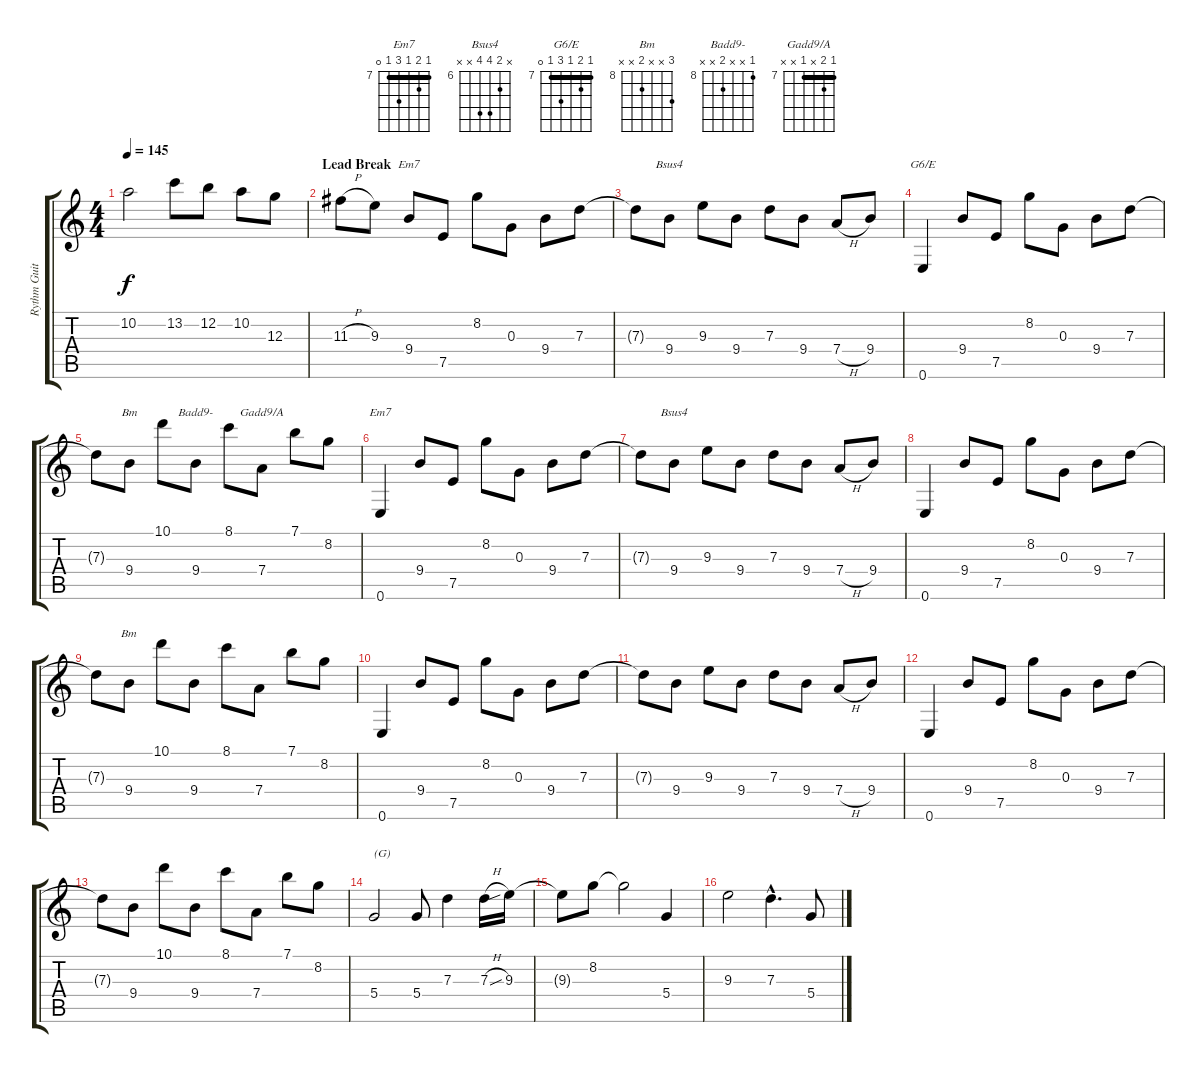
\track ("Rythm Guitar 2" "Rythm Guit") {instrument acousticguitarsteel}
\staff {score tabs}
\tuning (E4 B3 G3 D3 A2 E2) {hide}
\chord ("Em7" 7 8 7 9 7 x) {firstfret 7 barre 7}
\chord ("Bsus4" x 7 9 9 x x) {firstfret 7}
\chord ("G6/E" 7 8 7 9 7 0) {firstfret 7 barre 7}
\chord ("Bm" 10 x x 9 x x) {firstfret 9}
\chord ("Badd9-" 8 x x 9 x x) {firstfret 8}
\chord ("Gadd9/A" 7 8 x 7 x x) {firstfret 7 barre 7}
\chord ("Em7" 7 8 7 9 7 0) {firstfret 7 barre 7}
\chord ("Bsus4" x 7 9 9 x x) {firstfret 6}
\chord ("Bm" 10 x x 9 x x) {firstfret 8}
\ts (4 4)
\tempo 145
\clef g2
\ks c
10.2{t}.2{dy f} 13.2.8 12.2.8 10.2.8 12.3.8 |
\section ("" "Lead Break")
11.3{h}.8 9.3.8 9.4.8{ch "Em7"} 7.5.8 8.2.8 0.3.8 9.4.8 7.3.8 |
7.3{t}.8 9.4.8{ch "Bsus4"} 9.3.8 9.4.8 7.3.8 9.4.8 7.4{h}.8 9.4.8 |
0.6.4{ch "G6/E"} 9.4.8 7.5.8 8.2.8 0.3.8 9.4.8 7.3.8 |
7.3{t}.8 9.4.8{ch "Bm"} 10.1.8 9.4.8{ch "Badd9-"} 8.1.8 7.4.8{ch "Gadd9/A"} 7.1.8 8.2.8 |
0.6.4{ch "Em7"} 9.4.8 7.5.8 8.2.8 0.3.8 9.4.8 7.3.8 |
7.3{t}.8 9.4.8{ch "Bsus4"} 9.3.8 9.4.8 7.3.8 9.4.8 7.4{h}.8 9.4.8 |
0.6.4 9.4.8 7.5.8 8.2.8 0.3.8 9.4.8 7.3.8 |
7.3{t}.8 9.4.8{ch "Bm"} 10.1.8 9.4.8 8.1.8 7.4.8 7.1.8 8.2.8 |
0.6.4 9.4.8 7.5.8 8.2.8 0.3.8 9.4.8 7.3.8 |
7.3{t}.8 9.4.8 9.3.8 9.4.8 7.3.8 9.4.8 7.4{h}.8 9.4.8 |
0.6.4 9.4.8 7.5.8 8.2.8 0.3.8 9.4.8 7.3.8 |
7.3{t}.8 9.4.8 10.1.8 9.4.8 8.1.8 7.4.8 7.1.8 8.2.8 |
5.4.2{txt "(G)"} 5.4.8 7.3.4 7.3{h}.16 9.3{sib}.16 |
9.3{t}.8 8.2.8 8.2{t}.2 5.4.4 |
9.3.2 7.3{hac}.4{d} 5.4.8
